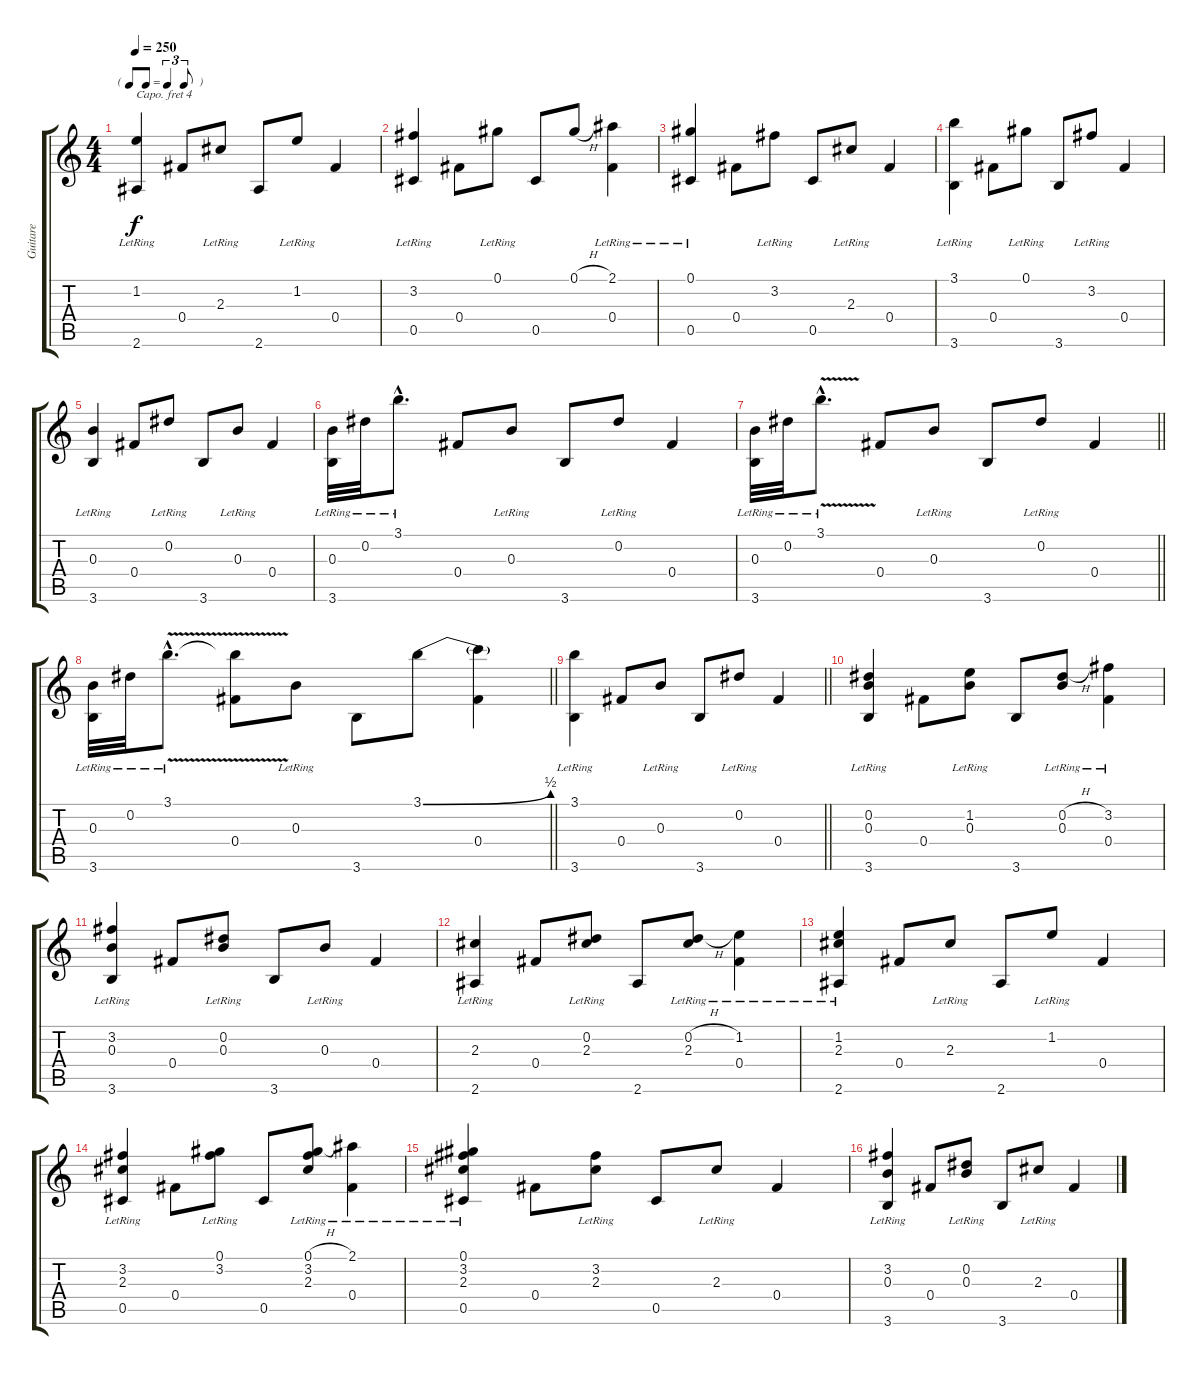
\track ("Guitare" "Guitare") {instrument acousticguitarnylon}
\staff {score tabs}
\capo 4
\tuning (E4 B3 G3 D3 A2 E2) {hide}
\ts (4 4)
\tf triplet8th
\tempo 250
\clef g2
\ks c
(1.2{lr} 2.6).4{dy f} 0.4.8 2.3{lr}.8 2.6.8 1.2{lr}.8 0.4.4 |
(3.2{lr} 0.5).4 0.4.8 0.1{lr}.8 0.5.8 0.1{h}.8 (2.1{lr} 0.4).4 |
(0.1{lr} 0.5).4 0.4.8 3.2{lr}.8 0.5.8 2.3{lr}.8 0.4.4 |
(3.1{lr} 3.6).4 0.4.8 0.1{lr}.8 3.6.8 3.2{lr}.8 0.4.4 |
(0.3{lr} 3.6).4 0.4.8 0.2{lr}.8 3.6.8 0.3{lr}.8 0.4.4 |
(0.3{lr} 3.6).32 0.2{lr}.32 3.1{hac lr}.8{d} 0.4.8 0.3{lr}.8 3.6.8 0.2{lr}.8 0.4.4 |
\barLineRight lightlight
(0.3{lr} 3.6).32 0.2{lr}.32 3.1{v hac lr}.8{d} 0.4.8 0.3{lr}.8 3.6.8 0.2{lr}.8 0.4.4 |
\barLineRight lightlight
(0.3{lr} 3.6).32 0.2{lr}.32 3.1{v hac lr}.8{d} (3.1{t} 0.4).8 0.3{lr}.8 3.6.8 3.1{be (bend 0 0 60 2)}.8 (3.1{t} 0.4).4 |
\barLineRight lightlight
(3.1{lr} 3.6).4 0.4.8 0.3{lr}.8 3.6.8 0.2{lr}.8 0.4.4 |
(0.2{lr} 0.3{lr} 3.6).4 0.4.8 (1.2{lr} 0.3{lr}).8 3.6.8 (0.2{h} 0.3{lr}).8 (3.2{lr} 0.4).4 |
(3.2{lr} 0.3{lr} 3.6).4 0.4.8 (0.2{lr} 0.3{lr}).8 3.6.8 0.3{lr}.8 0.4.4 |
(2.3{lr} 2.6).4 0.4.8 (0.2{lr} 2.3{lr}).8 2.6.8 (0.2{h} 2.3{lr}).8 (1.2{lr} 0.4).4 |
(1.2{lr} 2.3{lr} 2.6).4 0.4.8 2.3{lr}.8 2.6.8 1.2{lr}.8 0.4.4 |
(3.2{lr} 2.3{lr} 0.5).4 0.4.8 (0.1{lr} 3.2{lr}).8 0.5.8 (0.1{h} 3.2{lr} 2.3{lr}).8 (2.1{lr} 0.4).4 |
(0.1{lr} 3.2{lr} 2.3{lr} 0.5).4 0.4.8 (3.2{lr} 2.3{lr}).8 0.5.8 2.3{lr}.8 0.4.4 |
(3.2{lr} 0.3{lr} 3.6).4 0.4.8 (0.2{lr} 0.3{lr}).8 3.6.8 2.3{lr}.8 0.4.4
